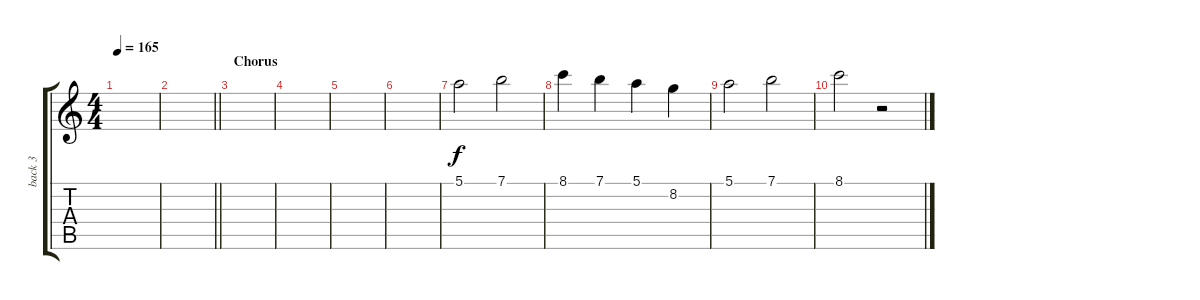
\track ("back 3" "back 3") {instrument acousticguitarsteel}
\staff {score tabs}
\tuning (E4 B3 G3 D3 A2 E2) {hide}
\ts (4 4)
\tempo 165
\clef g2
\ks aminor
|
\barLineRight lightlight
|
\section ("" "Chorus")
|
|
|
|
5.1.2 7.1.2 |
8.1.4 7.1.4 5.1.4 8.2.4 |
5.1.2 7.1.2 |
8.1.2 r.2
